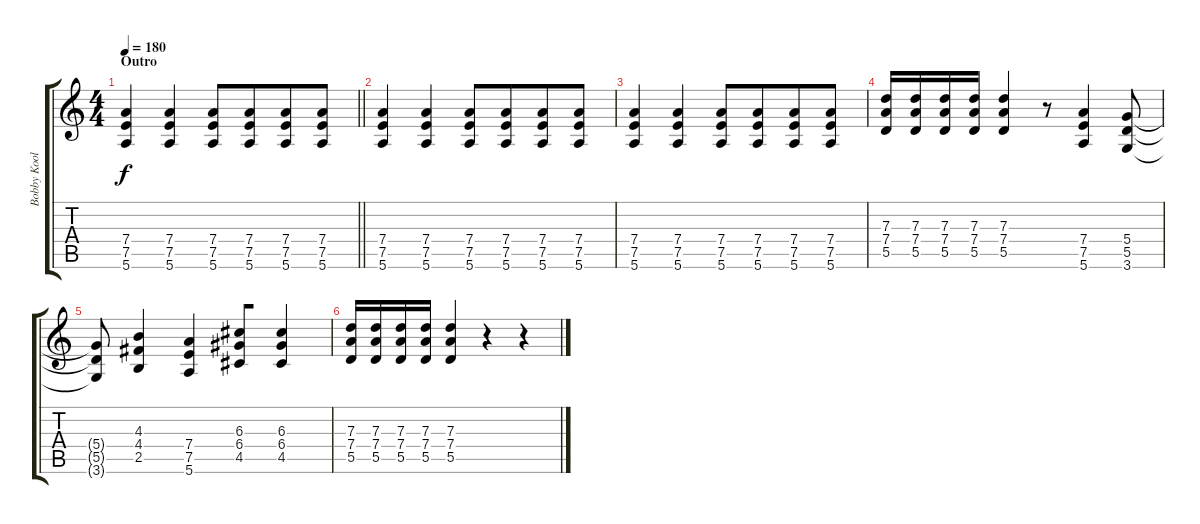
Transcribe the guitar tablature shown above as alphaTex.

\track ("Bobby Kool (Guitar)" "Bobby Kool") {instrument distortionguitar}
\staff {score tabs}
\tuning (E4 B3 G3 D3 A2 E2) {hide}
\ts (4 4)
\section ("" "Outro")
\tempo 180
\clef g2
\barLineRight lightlight
\ks c
(7.4 7.5 5.6).4{dy f} (7.4 7.5 5.6).4 (7.4 7.5 5.6).8{beam merge} (7.4 7.5 5.6).8{beam merge} (7.4 7.5 5.6).8{beam merge} (7.4 7.5 5.6).8 |
(7.4 7.5 5.6).4 (7.4 7.5 5.6).4 (7.4 7.5 5.6).8{beam merge} (7.4 7.5 5.6).8{beam merge} (7.4 7.5 5.6).8{beam merge} (7.4 7.5 5.6).8 |
(7.4 7.5 5.6).4 (7.4 7.5 5.6).4 (7.4 7.5 5.6).8{beam merge} (7.4 7.5 5.6).8{beam merge} (7.4 7.5 5.6).8{beam merge} (7.4 7.5 5.6).8 |
(7.3 7.4 5.5).16 (7.3 7.4 5.5).16 (7.3 7.4 5.5).16 (7.3 7.4 5.5).16 (7.3 7.4 5.5).4 r.8 (7.4 7.5 5.6).4 (5.4 5.5 3.6).8 |
(5.4{t} 5.5{t} 3.6{t}).8 (4.3 4.4 2.5).4 (7.4 7.5 5.6).4 (6.3 6.4 4.5).8{beam merge} (6.3 6.4 4.5).4 |
(7.3 7.4 5.5).16 (7.3 7.4 5.5).16 (7.3 7.4 5.5).16 (7.3 7.4 5.5).16 (7.3 7.4 5.5).4 r.4 r.4
